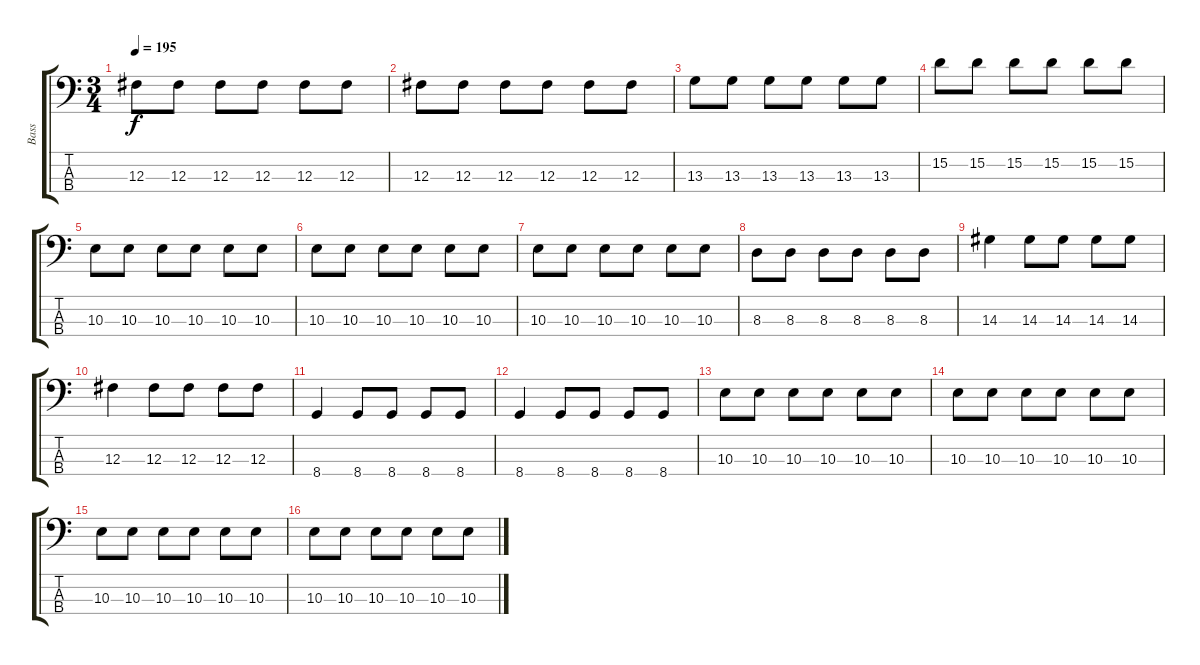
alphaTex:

\track ("Bass" "Bass") {instrument electricbassfinger}
\staff {score tabs}
\tuning (E2 B1 Gb1 B0) {hide}
\ts (3 4)
\tempo 195
\clef f4
\ks c
12.3.8{dy f} 12.3.8 12.3.8 12.3.8 12.3.8 12.3.8 |
12.3.8 12.3.8 12.3.8 12.3.8 12.3.8 12.3.8 |
13.3.8 13.3.8 13.3.8 13.3.8 13.3.8 13.3.8 |
15.2.8 15.2.8 15.2.8 15.2.8 15.2.8 15.2.8 |
10.3.8 10.3.8 10.3.8 10.3.8 10.3.8 10.3.8 |
10.3.8 10.3.8 10.3.8 10.3.8 10.3.8 10.3.8 |
10.3.8 10.3.8 10.3.8 10.3.8 10.3.8 10.3.8 |
8.3.8 8.3.8 8.3.8 8.3.8 8.3.8 8.3.8 |
14.3.4 14.3.8 14.3.8 14.3.8 14.3.8 |
12.3.4 12.3.8 12.3.8 12.3.8 12.3.8 |
8.4.4 8.4.8 8.4.8 8.4.8 8.4.8 |
8.4.4 8.4.8 8.4.8 8.4.8 8.4.8 |
10.3.8 10.3.8 10.3.8 10.3.8 10.3.8 10.3.8 |
10.3.8 10.3.8 10.3.8 10.3.8 10.3.8 10.3.8 |
10.3.8 10.3.8 10.3.8 10.3.8 10.3.8 10.3.8 |
10.3.8 10.3.8 10.3.8 10.3.8 10.3.8 10.3.8
